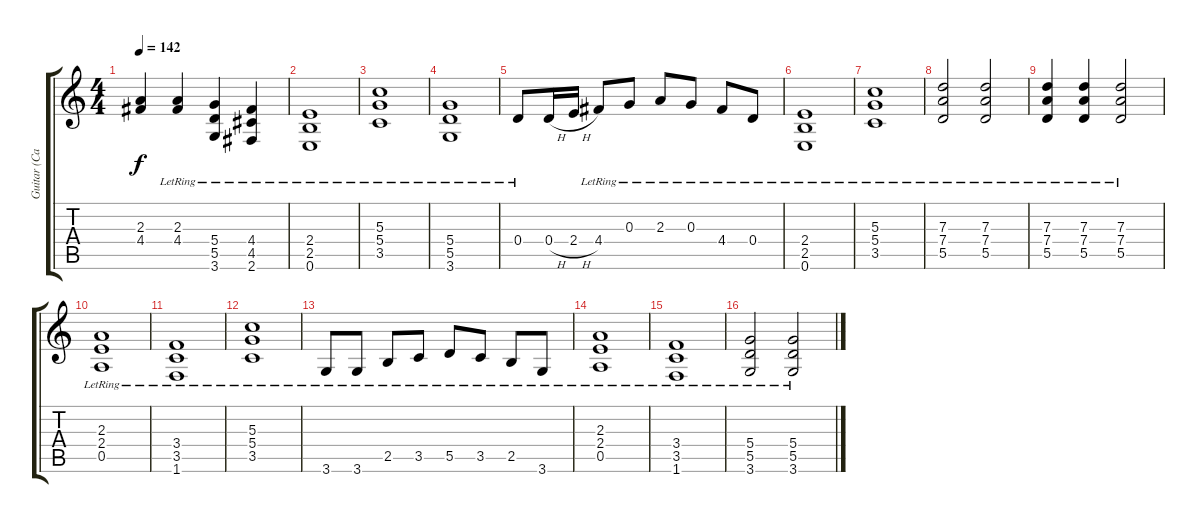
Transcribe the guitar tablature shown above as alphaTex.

\track ("Guitar (Carry)" "Guitar (Ca") {instrument acousticguitarsteel}
\staff {score tabs}
\tuning (E4 B3 G3 D3 A2 E2) {hide}
\ts (4 4)
\tempo 142
\clef g2
\ks c
(2.3{t} 4.4{t}).4{dy f} (2.3{lr} 4.4{lr}).4 (5.4{lr} 5.5{lr} 3.6{lr}).4 (4.4{lr} 4.5{lr} 2.6{lr}).4 |
(2.4{lr} 2.5{lr} 0.6{lr}).1 |
(5.3{lr} 5.4{lr} 3.5{lr}).1 |
(5.4{lr} 5.5{lr} 3.6{lr}).1 |
0.4{lr}.8 0.4{h}.16 2.4{h}.16 4.4{lr}.8 0.3{lr}.8 2.3{lr}.8 0.3{lr}.8 4.4{lr}.8 0.4{lr}.8 |
(2.4{lr} 2.5{lr} 0.6{lr}).1 |
(5.3{lr} 5.4{lr} 3.5{lr}).1 |
(7.3{lr} 7.4{lr} 5.5{lr}).2 (7.3{lr} 7.4{lr} 5.5{lr}).2 |
(7.3{lr} 7.4{lr} 5.5{lr}).4 (7.3{lr} 7.4{lr} 5.5{lr}).4 (7.3{lr} 7.4{lr} 5.5{lr}).2 |
(2.3{lr} 2.4{lr} 0.5{lr}).1 |
(3.4{lr} 3.5{lr} 1.6{lr}).1 |
(5.3{lr} 5.4{lr} 3.5{lr}).1 |
3.6{lr}.8 3.6{lr}.8 2.5{lr}.8 3.5{lr}.8 5.5{lr}.8 3.5{lr}.8 2.5{lr}.8 3.6{lr}.8 |
(2.3{lr} 2.4{lr} 0.5{lr}).1 |
(3.4{lr} 3.5{lr} 1.6{lr}).1 |
(5.4{lr} 5.5{lr} 3.6{lr}).2 (5.4{lr} 5.5{lr} 3.6{lr}).2
